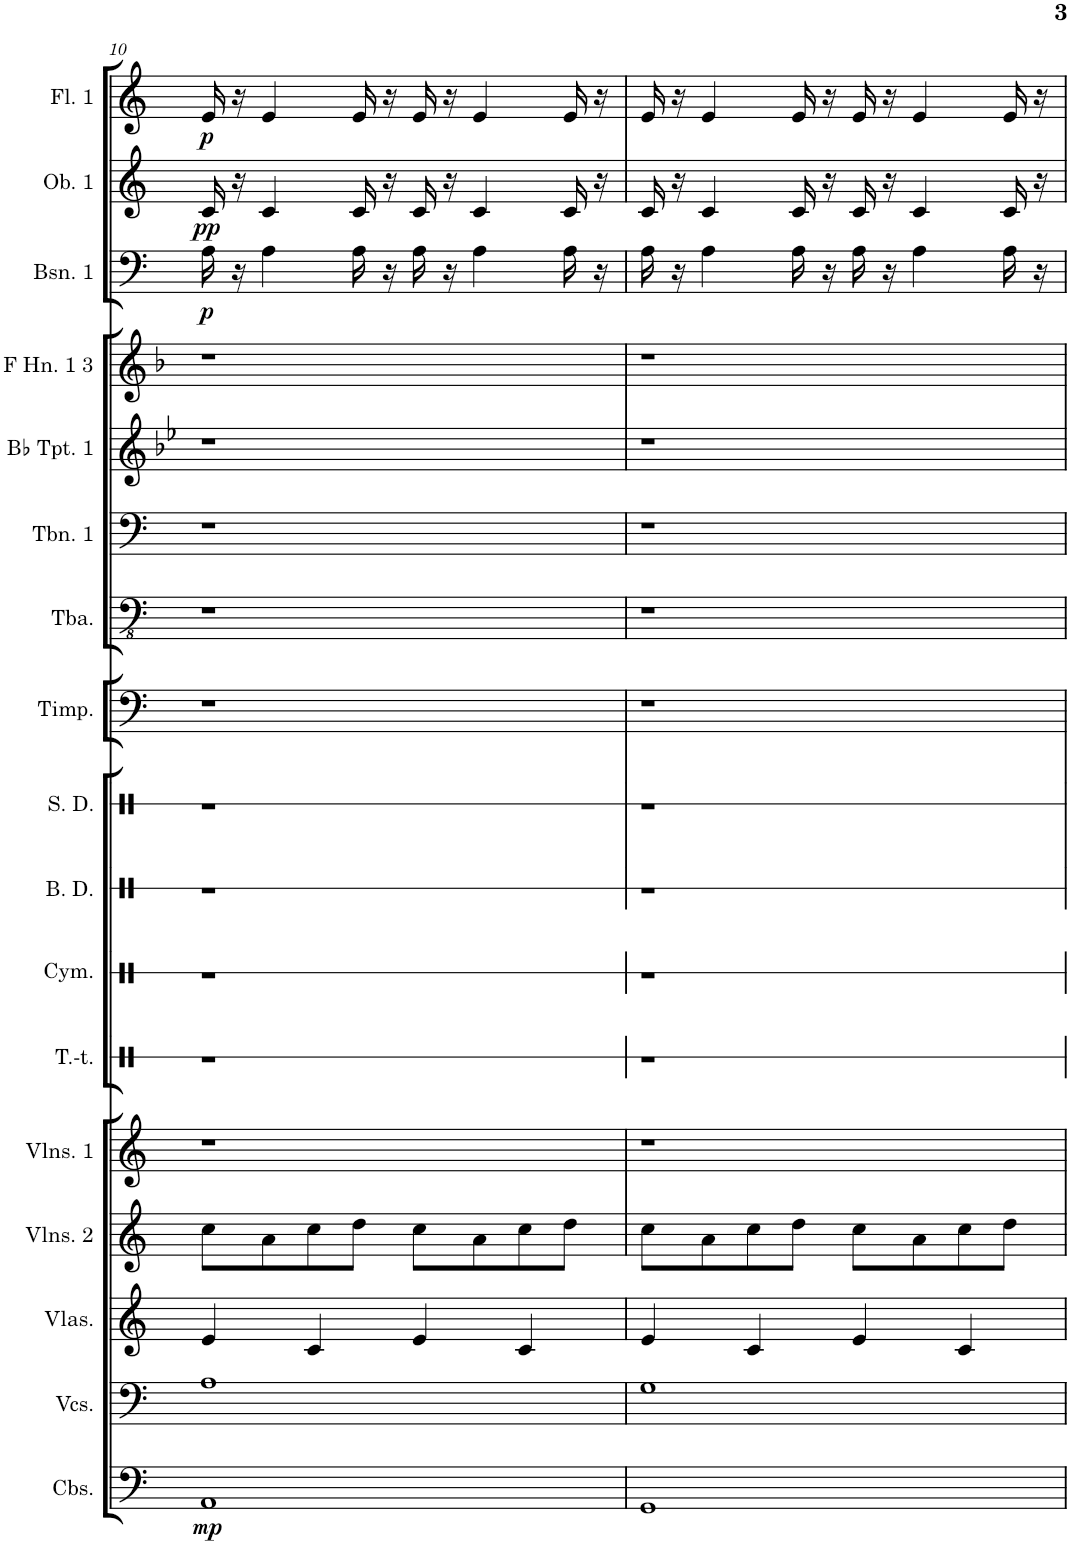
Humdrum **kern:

**kern	**dynam	**kern	**kern	**kern	**kern	**kern	**kern	**kern	**kern	**kern	**kern	**kern	**kern	**kern	**kern	**dynam	**kern	**dynam	**kern	**dynam
*part17	*part17	*part16	*part15	*part14	*part13	*part12	*part11	*part10	*part9	*part8	*part7	*part6	*part5	*part4	*part3	*part3	*part2	*part2	*part1	*part1
*staff17	*staff17	*staff16	*staff15	*staff14	*staff13	*staff12	*staff11	*staff10	*staff9	*staff8	*staff7	*staff6	*staff5	*staff4	*staff3	*staff3	*staff2	*staff2	*staff1	*staff1
*I"Contrabasses	*	*I"Violoncellos	*I"Violas	*I"Violins 2	*I"Violins 1	*I"Tam-tam	*I"Cymbals	*I"Bass Drum	*I"Snare Drum	*I"Timpani	*I"Tuba	*I"Trombone 1	*I"Bb Trumpet 1	*I"F Horn 1 &amp; 3	*I"Bassoon 1	*	*I"Oboe 1	*	*I"Flute 1	*
*I'Cbs.	*	*I'Vcs.	*I'Vlas.	*I'Vlns. 2	*I'Vlns. 1	*I'T.-t.	*I'Cym.	*I'B. D.	*I'S. D.	*I'Timp.	*I'Tba.	*I'Tbn. 1	*I'Bb Tpt. 1	*I'F Hn. 1 3	*I'Bsn. 1	*	*I'Ob. 1	*	*I'Fl. 1	*
!!LO:PB:g=z
*clefF4	*	*clefF4	*clefG2	*clefG2	*clefG2	*clefX	*clefX	*clefX	*clefX	*clefF4	*clefFv4	*clefF4	*clefG2	*clefG2	*clefF4	*	*clefG2	*	*clefG2	*
*Trd7c12	*	*	*	*	*	*	*	*	*	*	*	*	*Trd1c2	*Trd4c7	*	*	*	*	*Trd-7c-12	*
*k[]	*	*k[]	*k[]	*k[]	*k[]	*k[]	*k[]	*k[]	*k[]	*k[]	*k[]	*k[]	*k[b-e-]	*k[b-]	*k[]	*	*k[]	*	*k[]	*
*M4/4	*	*M4/4	*M4/4	*M4/4	*M4/4	*M4/4	*M4/4	*M4/4	*M4/4	*M4/4	*M4/4	*M4/4	*M4/4	*M4/4	*M4/4	*	*M4/4	*	*M4/4	*
=10	=10	=10	=10	=10	=10	=10	=10	=10	=10	=10	=10	=10	=10	=10	=10	=10	=10	=10	=10	=10
!	!LO:DY:b	!	!	!	!	!	!	!	!	!	!	!	!	!	!	!LO:DY:b	!	!LO:DY:b	!	!LO:DY:b
1AA	mp	1A	4e/	8cc\L	1r	1r	1r	1r	1r	1r	1r	1r	1r	1r	16A\	p	16c/	pp	16e/	p
.	.	.	.	.	.	.	.	.	.	.	.	.	.	.	16r	.	16r	.	16r	.
.	.	.	.	8a\	.	.	.	.	.	.	.	.	.	.	4A\	.	4c/	.	4e/	.
.	.	.	4c/	8cc\	.	.	.	.	.	.	.	.	.	.	.	.	.	.	.	.
.	.	.	.	8dd\J	.	.	.	.	.	.	.	.	.	.	16A\	.	16c/	.	16e/	.
.	.	.	.	.	.	.	.	.	.	.	.	.	.	.	16r	.	16r	.	16r	.
.	.	.	4e/	8cc\L	.	.	.	.	.	.	.	.	.	.	16A\	.	16c/	.	16e/	.
.	.	.	.	.	.	.	.	.	.	.	.	.	.	.	16r	.	16r	.	16r	.
.	.	.	.	8a\	.	.	.	.	.	.	.	.	.	.	4A\	.	4c/	.	4e/	.
.	.	.	4c/	8cc\	.	.	.	.	.	.	.	.	.	.	.	.	.	.	.	.
.	.	.	.	8dd\J	.	.	.	.	.	.	.	.	.	.	16A\	.	16c/	.	16e/	.
.	.	.	.	.	.	.	.	.	.	.	.	.	.	.	16r	.	16r	.	16r	.
=11	=11	=11	=11	=11	=11	=11	=11	=11	=11	=11	=11	=11	=11	=11	=11	=11	=11	=11	=11	=11
1GG	.	1G	4e/	8cc\L	1r	1r	1r	1r	1r	1r	1r	1r	1r	1r	16A\	.	16c/	.	16e/	.
.	.	.	.	.	.	.	.	.	.	.	.	.	.	.	16r	.	16r	.	16r	.
.	.	.	.	8a\	.	.	.	.	.	.	.	.	.	.	4A\	.	4c/	.	4e/	.
.	.	.	4c/	8cc\	.	.	.	.	.	.	.	.	.	.	.	.	.	.	.	.
.	.	.	.	8dd\J	.	.	.	.	.	.	.	.	.	.	16A\	.	16c/	.	16e/	.
.	.	.	.	.	.	.	.	.	.	.	.	.	.	.	16r	.	16r	.	16r	.
.	.	.	4e/	8cc\L	.	.	.	.	.	.	.	.	.	.	16A\	.	16c/	.	16e/	.
.	.	.	.	.	.	.	.	.	.	.	.	.	.	.	16r	.	16r	.	16r	.
.	.	.	.	8a\	.	.	.	.	.	.	.	.	.	.	4A\	.	4c/	.	4e/	.
.	.	.	4c/	8cc\	.	.	.	.	.	.	.	.	.	.	.	.	.	.	.	.
.	.	.	.	8dd\J	.	.	.	.	.	.	.	.	.	.	16A\	.	16c/	.	16e/	.
.	.	.	.	.	.	.	.	.	.	.	.	.	.	.	16r	.	16r	.	16r	.
=	=	=	=	=	=	=	=	=	=	=	=	=	=	=	=	=	=	=	=	=
*-	*-	*-	*-	*-	*-	*-	*-	*-	*-	*-	*-	*-	*-	*-	*-	*-	*-	*-	*-	*-
